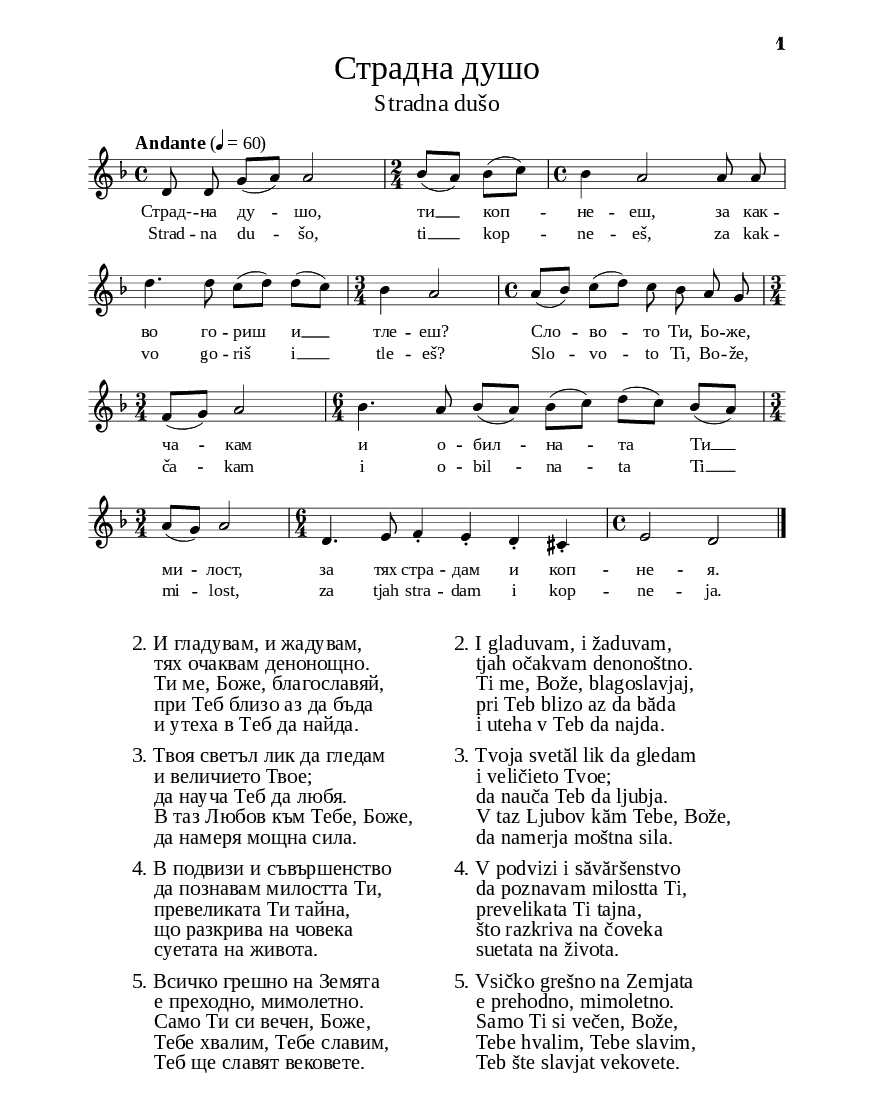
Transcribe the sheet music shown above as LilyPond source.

\version "2.24.3"

% include paper part and global functions
\include "include/globals.ily"

\bookpart {
  \label #'ref029
  \tocItem \markup "Страдна душо – Stradna dušo"
  \include "include/bookpart-paper.ily"
  \score {
    \include "include/score-layout.ily"

    \new Voice \absolute {
      \clef treble
      \key d \minor
      \time 4/4
      \tempoFunc "Andante" 4 "60"
      \autoBeamOff

      d'8 d' g'8 ([ a' ]) a'2 | \time 2/4 bes'8 ([ a' ])  bes' ([ c'' ])  |

      \time 4/4 bes'4 a'2 a'8 a' | \break
      d''4. d''8 c'' ([ d'' ]) d'' ([ c'' ]) \time 3/4  bes'4 a'2 |
      \time 4/4  a'8 ([ bes' ]) c'' ([ d'' ]) c'' bes' a' g' |\break
      \time 3/4  f'8 ([ g' ]) a'2 | \time 6/4  bes'4. a'8 bes' ([ a' ]) bes' ([ c'' ]) d'' ([ c'' ]) bes' ([ a' ]) \break |
      \time 3/4  |a'8 ([ g'8 ]) a'2 | \time 6/4  d'4. e'8 f'4\staccato e'4\staccato d'\staccato cis'\staccato | \time 4/4  e'2 d' | \bar "|." \break

    }

    \addlyrics {
      "Страд-" -- на
      ду -- шо, ти __ коп -- не -- еш, за как -- во го --
      риш и __ тле -- еш? Сло -- во -- то Ти, Бо -- же,
      ча -- кам и о -- бил -- на -- та Ти __ ми -- лост,
      за тях стра -- дам и коп -- не -- я.}

      \addlyrics {
        Strad -- na
        du -- šo, ti __ kop -- ne -- eš, za kak -- vo go --
        riš i __ tle -- eš? Slo -- vo -- to Ti, Bo -- že,
        ča -- kam i o -- bil -- na -- ta Ti __ mi -- lost,
        za tjah stra -- dam i kop -- ne -- ja.}



        \header {
          title = \titleFunc "Страдна душо" "Stradna dušo"
        }

        \midi{}

      } % score

      \markup \empty-two

      \markup \abs-fontsize #10 {
        \hspace #6
        \override #`(baseline-skip . ,bgCoupletBaselineSkip)
        \column {
          \line {   2. И гладувам, и жадувам,}

          \line {   "   " тях очаквам денонощно.}

          \line {   "   " Ти ме, Боже, благославяй,}

          \line {   "   " при Теб близо аз да бъда}

          \line {   "   " и утеха в Теб да найда.}
          \vspace #0.5

          \line {   3. Твоя светъл лик да гледам}

          \line {   "   " и величието Твое;}

          \line {   "   " да науча Теб да любя.}

          \line {   "   " В таз Любов към Тебе, Боже,}

          \line {   "   " да намеря мощна сила.}
          \vspace #0.5

          \line {   4. В подвизи и съвършенство}

          \line {   "   " да познавам милостта Ти,}

          \line {   "   " превеликата Ти тайна,}

          \line {   "   " що разкрива на човека}

          \line {   "   " суетата на живота.}

          \vspace #0.5

          \line {    5. Всичко грешно на Земята}

          \line {   "   " е преходно, мимолетно.}

          \line {   "   " Само Ти си вечен, Боже,}

          \line {   "   " Тебе хвалим, Тебе славим,}

          \line {   "   " Теб ще славят вековете.}




        }

        \hspace #5
        \override #`(baseline-skip . ,bgCoupletBaselineSkip)
        \column {
          \line {   2. I gladuvam, i žaduvam,}

          \line {   "   " tjah očakvam denonoštno.}

          \line {   "   " Ti me, Bože, blagoslavjaj,}

          \line {   "   " pri Teb blizo az da băda}

          \line {   "   " i uteha v Teb da najda.}
          \vspace #0.5

          \line {   3. Tvoja svetăl lik da gledam}

          \line {   "   " i veličieto Tvoe;}

          \line {   "   " da nauča Teb da ljubja.}

          \line {   "   " V taz Ljubov kăm Tebe, Bože,}

          \line {   "   " da namerja moštna sila.}
          \vspace #0.5

          \line {   4. V podvizi i săvăršenstvo}

          \line {   "   " da poznavam milostta Ti,}

          \line {   "   " prevelikata Ti tajna,}

          \line {   "   " što razkriva na čoveka}

          \line {   "   " suetata na života.}

          \vspace #0.5

          \line {    5. Vsičko grešno na Zemjata}

          \line {   "   " e prehodno, mimoletno.}

          \line {   "   " Samo Ti si večen, Bože,}

          \line {   "   " Tebe hvalim, Tebe slavim,}

          \line {   "   " Teb šte slavjat vekovete.}

        } %column
      } % markup

      \pageBreak

      % include foreign translation(s) of the song
      \version "2.24.3"

\markup \fill-line { \fontsize #deTitleFontSize "Du, leidende Seele" }
\markup \null
\markup \null
\markup \abs-fontsize #10 {
  \hspace #15
  \override #`(baseline-skip . ,deCoupletBaselineSkip)
  \column {

    \line {  1.  Du, leidende Seele, die du dich sehnst:}

    \line {   "   " Wofür brennst und glühst du? }

    \line {   "   "Auf Dein Wort, oh Gott, warte ich}

    \line {   "   "und auf Deine reiche Barmherzigkeit; }

    \line {   "   "dessentwillen leide ich, nach ihnen sehne ich mich.}

     \vspace #0.5
    \line {   2.  Und ich hungere und ich dürste, }

    \line {   "   "ich erwarte sie Tag und Nacht. }

    \line {   "   "Segne mich, oh Gott, }

    \line {   "   "auf dass ich Dir nahe bin }

    \line {   "   "und Trost bei Dir finde.}

      \vspace #0.5
    \line {   3.  Dein lichtes Antlitz schaue ich und Deine Größe,}

    \line {   "   "auf dass ich Dich lieben lerne. }

    \line {   "   "In dieser Liebe zu Dir, oh Herr, }
     \line {   "   " möge ich machtvolle Kraft finden.}

    \vspace #0.5
    \line { 4.  In den Heldentaten und der Vollkommenheit }

    \line {   "   "möge ich Deine Barmherzigkeit erkennen,}

    \line {   "   "Dein allmächtiges Geheimnis,}

    \line {   "   "das dem Menschen die Eitelkeit des Lebens}

    \line {   "   "offenbart. }

      \vspace #0.5
    \line {   5. Alles Sündige auf der Erde}

    \line {   "   "ist vergänglich und flüchtig.}

    \line {   "   "Nur Du, Gott, bist ewig:}

    \line {   "   "Dich loben wir, Dich lobpreisen wir,}

    \line {   "   "Dich wird lobpreisen die Ewigkeit.}

  }
}


%{
convert-ly (GNU LilyPond) 2.24.0  convert-ly: Processing `'...
Applying conversion: 2.19.2, 2.19.7, 2.19.11, 2.19.16, 2.19.22,
2.19.24, 2.19.28, 2.19.29, 2.19.32, 2.19.40, 2.19.46, 2.19.49,
2.19.80, 2.24.0
%}


    } % bookpart
